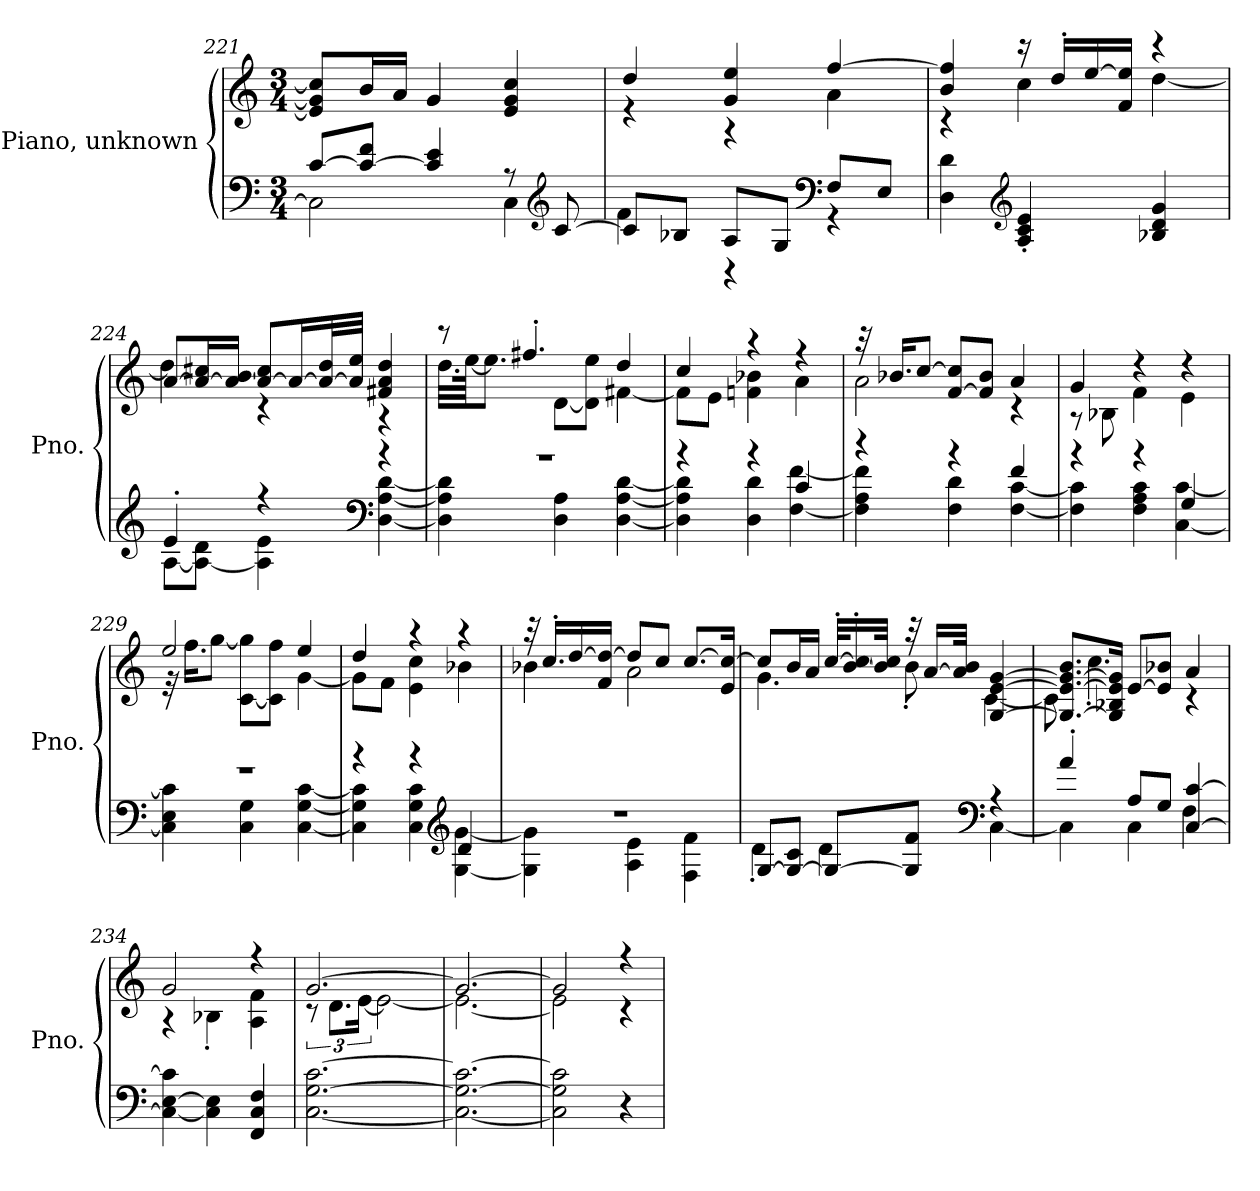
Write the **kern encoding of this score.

**kern	**kern
*part1	*part1
*staff2	*staff1
*I"Piano, unknown	*
*I'Pno.	*
*clefF4	*clefG2
*k[]	*k[]
*M3/4	*M3/4
=221	=221
*^	*
[8c/L	2C\]	8e/] 8g/] 8cc/]L
8c/_ 8f/J	.	16b/L
.	.	16a/JJ
4c/] 4e/	.	4g/
8r	4C\	4e/ 4g/ 4cc/
*clefG2	*	*
[8c/	.	.
=222	=222	=222
*	*	*^
8c/L]	4f\	4dd/	4r
8B-X/J	.	.	.
8A/L	4r	4g/ 4ee/	4r
8G/J	.	.	.
*clefF4	*	*	*
8F/L	4r	[4ff/	4a\
8E/J	.	.	.
*v	*v	*	*
=223	=223	=223
4D\ 4d\	4b/ 4ff/]	4r
*clefG2	*	*
4A/' 4c/' 4e/'	16r	4cc\
.	16dd'/LL	.
.	[16ee/	.
.	16f/ 16ee/]JJ	.
4B-X/ 4d/ 4g/	4r	[4dd\
!!LO:LB:g=z	!!
=224	=224	=224
*^	*	*
4e'/	[8A\L	[8a/L	4dd\]
.	8A\_ 8d\J	16a/_ 16cc#X/L	.
.	.	16a/_ 16b/JJ	.
4r	4A\] 4e\	8a/_ 8cc#/L	4r
.	.	16a/L_	.
.	.	32a/_ 32dd/L	.
.	.	32a/] 32ee/JJJ	.
*clefF4	*	*	*
4r	[4D\ [4A\ [4d\	4f#X/ 4a/ 4dd/	4r
=225	=225	=225	=225
2.r	4D\] 4A\] 4d\]	8r	32.dd\LLL
.	.	.	[64ee\JJK
.	.	.	8.ee\J]
.	.	4.ff#X'/	.
.	4D\ 4A\	.	[8d\L
.	.	.	8d\] 8ee\J
.	[4D\ [4A\ [4d\	4dd/	[4f#X\
=226	=226	=226	=226
4r	4D\] 4A\] 4d\]	4cc/	8f#\L]
.	.	.	8e\J
4r	4D\ 4d\	4r	4fn\ 4b-X\
4c/	[4F\ [4f\	4r	4a\
=227	=227	=227	=227
4r	4F\] 4A\ 4f\]	32r	2a\
.	.	16.b-X/KL	.
.	.	[8cc/J	.
4r	4F\ 4d\	[8f/ 8cc/]L	.
.	.	8f/] 8b-/J	.
4f/	[4F\ [4c\	4a/	4r
!!LO:LB:g=z	!!
=228	=228	=228	=228
4r	4F\] 4c\]	4g/	8r
.	.	.	8B-X\
4r	4F\ 4A\ 4c\	4r	4f\
4G/	[4C\ [4c\	4r	4e\
=229	=229	=229	=229
2.r	4C\] 4E\ 4c\]	2ee/	32r
.	.	.	16.ff\KL
.	.	.	[8gg\J
.	4C\ 4G\	.	[8c\ 8gg\]L
.	.	.	8c\] 8ff\J
.	[4C\ [4G\ [4c\	4ee/	[4g\
=230	=230	=230	=230
4r	4C\] 4G\] 4c\]	4dd/	8g\L]
.	.	.	8f\J
4r	4C\ 4G\ 4c\	4r	4e\ 4cc\
*clefG2	*	*	*
4d/	[4G\ [4g\	4r	4b-X\
=231	=231	=231	=231
2.r	4G\] 4g\]	32r	4b-X\
.	.	16.cc'/LL	.
.	.	[16dd/	.
.	.	16f/ 16dd/_JJ	.
.	4A\ 4e\	8dd/L]	2a\
.	.	8cc/J	.
.	4F\ 4f\	[8.cc/L	.
.	.	16e/ 16cc/_Jk	.
!!LO:LB:g=z	!!
=232	=232	=232	=232
[8G/L	4d'\	8cc/L]	4.g\
8G/_ 8c/J	.	16b/L	.
.	.	16a/JJ	.
8G/L_	4d\	[32cc'/KLL	.
.	.	[16b/' 16cc/]'	.
.	.	32b/] 32cc/JJk	.
8G/] 8f/J	.	32r	8b'\
.	.	[16a/LL	.
.	.	32a/] 32b/JJk	.
*clefF4	*	*	*
4r	[4C\	[4G/ [4e/ [4g/	[4c\
=233	=233	=233	=233
4a'/	4C\]	8.G/_ 8.e/_ 8.g/_ 8.b/L	8c\]
.	.	.	4.cc'\
.	.	16G/] 16B-X/ 16e/] 16g/]Jk	.
8A/L	4C\	[8e/L	.
8G/J	.	8e/] 8b-X/J	.
[4C/ [4c/	4F\	4a/	4r
*v	*v	*	*
=234	=234	=234
4C\_ [4E\ 4c\]	2g/	4r
4C\] 4E\]	.	4B-X'\
4FF/ 4C/ 4F/	4r	4A\ 4f\
=235	=235	=235
[2.C\ [2.G\ [2.c\	[2.g/	12r
.	.	12.d\L
.	.	[24e\Jk
.	.	2e\_
=236	=236	=236
2.C\_ 2.G\_ 2.c\_	2.g/_	2.e\_
=237	=237	=237
2C\] 2G\] 2c\]	2g/]	2e\]
4r	4r	4r
*	*v	*v
=	=
*-	*-
